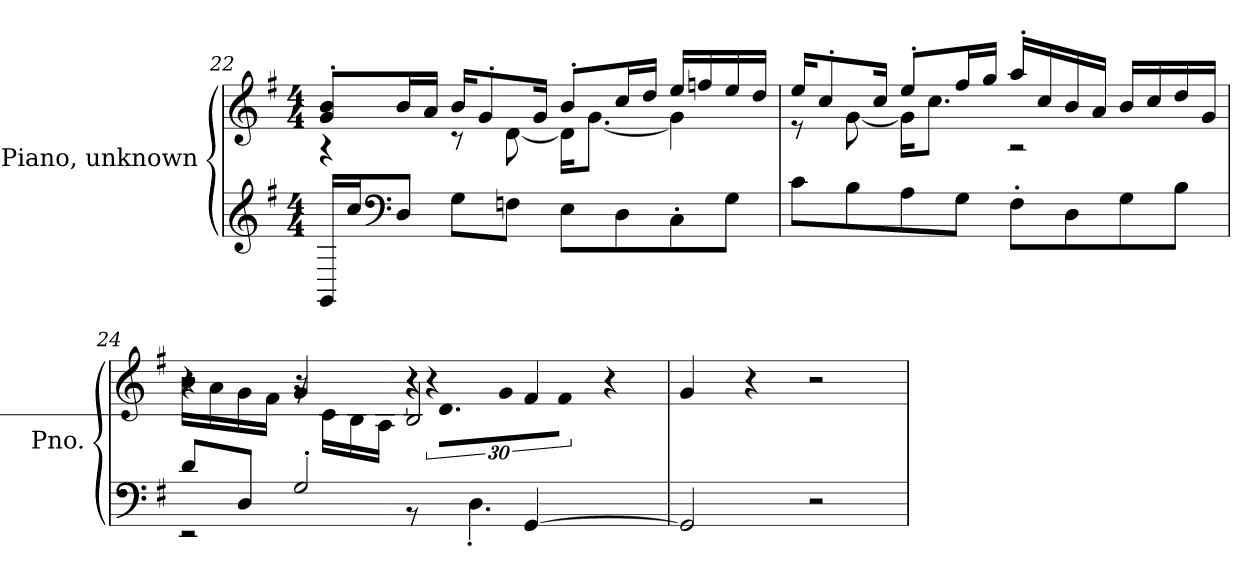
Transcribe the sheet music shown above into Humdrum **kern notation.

**kern	**kern
*part1	*part1
*staff2	*staff1
*I"Piano, unknown	*
*I'Pno.	*
*clefG2	*clefG2
*k[f#]	*k[f#]
*M4/4	*M4/4
=22	=22
*	*^
16GG/LL	8g/' 8b/'L	4r
16cc/J	.	.
*clefF4	*	*
8D/J	16b/L	.
.	16a/JJ	.
8G\L	16b/KL	8r
.	8g'/	.
8Fn\J	.	[8d\
.	16g/Jk	.
8E\L	8b'/L	16d\KL]
.	.	[8.g\J
8D\	16cc/L	.
.	16dd/JJ	.
8C'\	16ee/LL	4g\]
.	16ffn/	.
8G\J	16ee/	.
.	16dd/JJ	.
!!LO:PB:g=z	!!
=23	=23	=23
8c\L	16ee/KL	8r
.	8cc'/	.
8B\	.	[8g\
.	16cc/Jk	.
8A\	8ee'/L	16g\KL]
.	.	8.cc\J
8G\J	16ff#/L	.
.	16gg/JJ	.
8F#'\L	16aa'/LL	2r
.	16cc/	.
8D\	16b/	.
.	16a/JJ	.
8G\	16b/LL	.
.	16cc/	.
8B\J	16dd/	.
.	16g/JJ	.
=24	=24	=24
*^	*	*^
8d/L	2r	4r	16b\LL	2r
.	.	.	16a\	.
8D/J	.	.	16g\	.
.	.	.	16f#\JJ	.
2G'/	.	4g/	16r	.
.	.	.	16c\LL	.
.	.	.	16B\	.
.	.	.	16A\JJ	.
!	!	!	!LO:N:vis=32	!
.	8r	4r	640%23r	2B/
!	!	!	!LO:N:vis=64	!
.	.	.	960%17r	.
!	!	!	!LO:N:vis=32.	!
.	.	.	1920%103d\KLL	.
!	!	!	!LO:N:vis=16	!
.	.	.	1920%137g\	.
.	4.D'\	.	.	.
!	!	!	!LO:N:vis=16	!
.	.	.	1920%137f#\JJ	.
[4GG/	.	4f#/	4r	.
*v	*v	*	*	*
*	*v	*v	*v
=25	=25
2GG/]	4g/
.	4r
2r	2r
=	=
*-	*-
